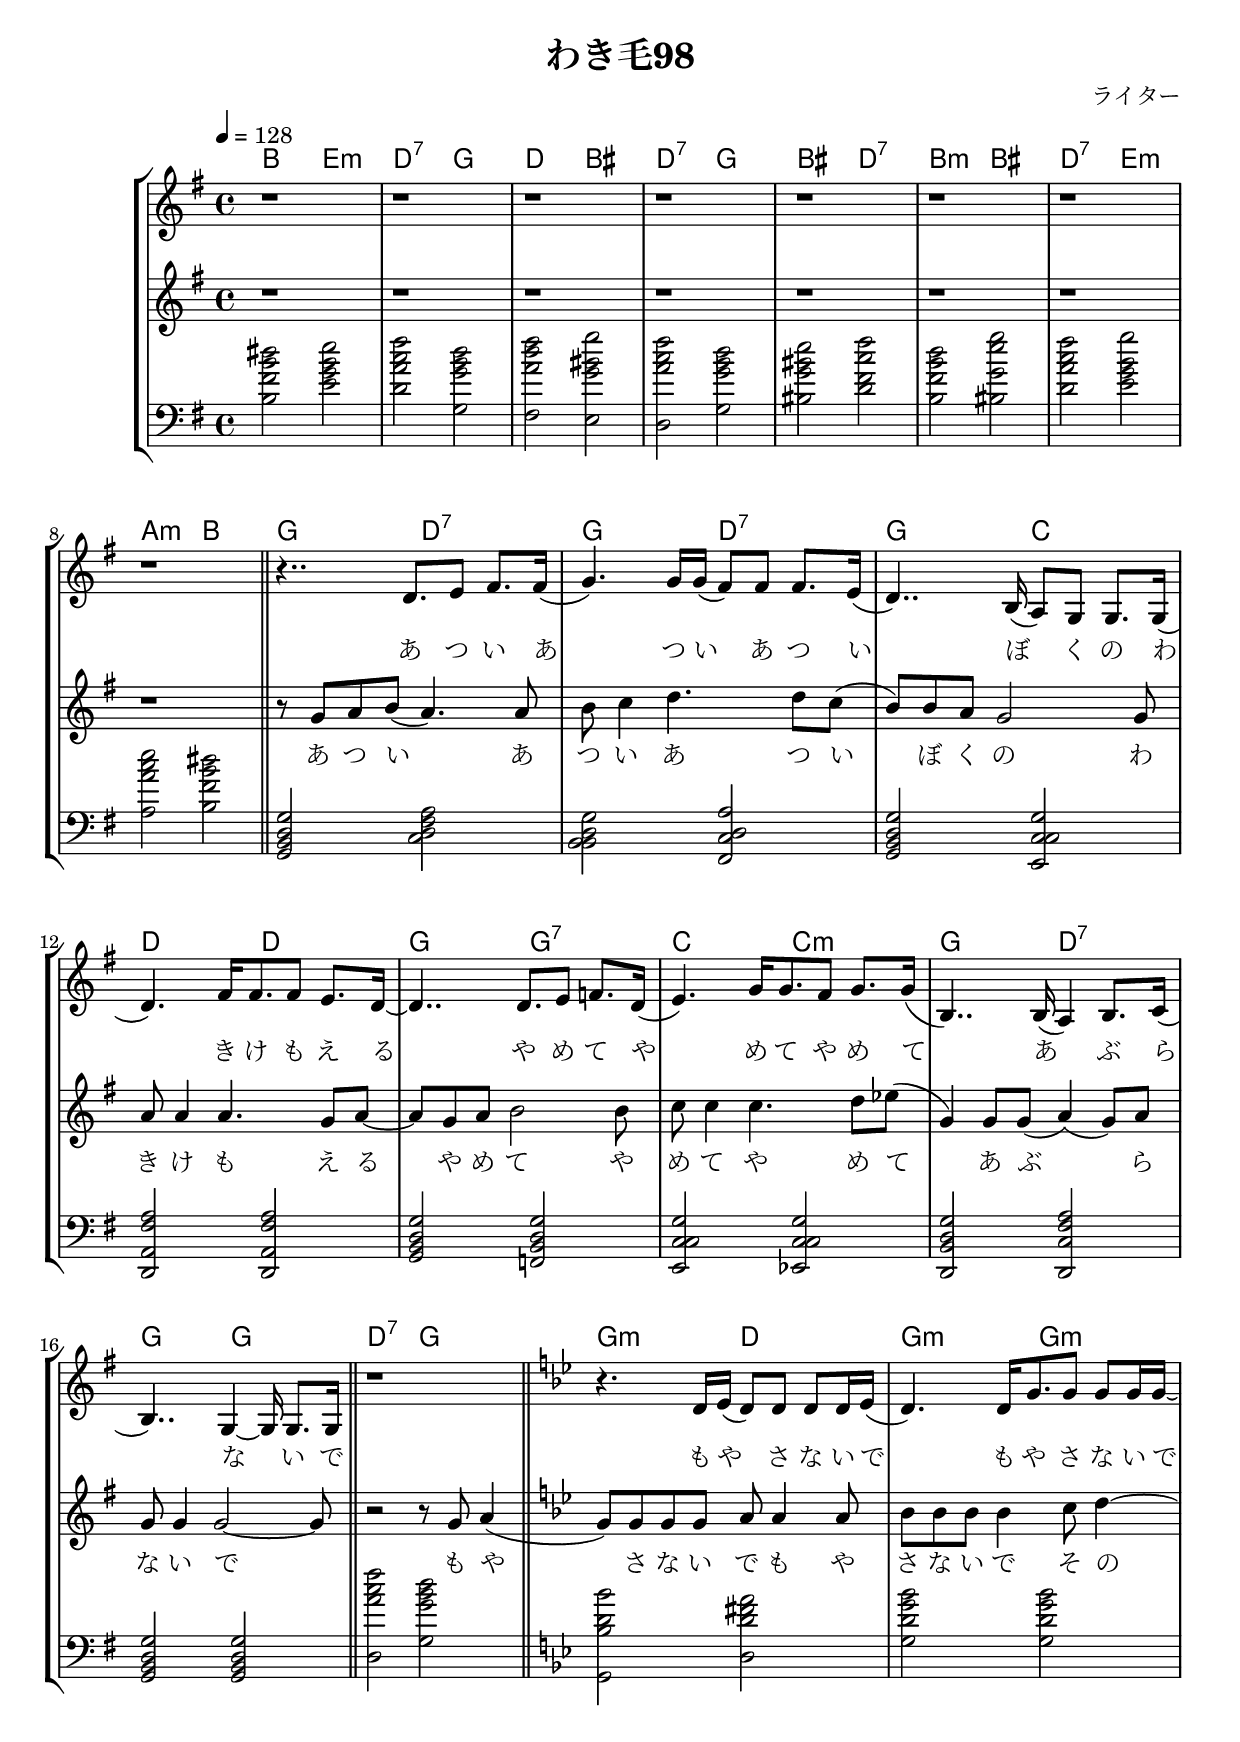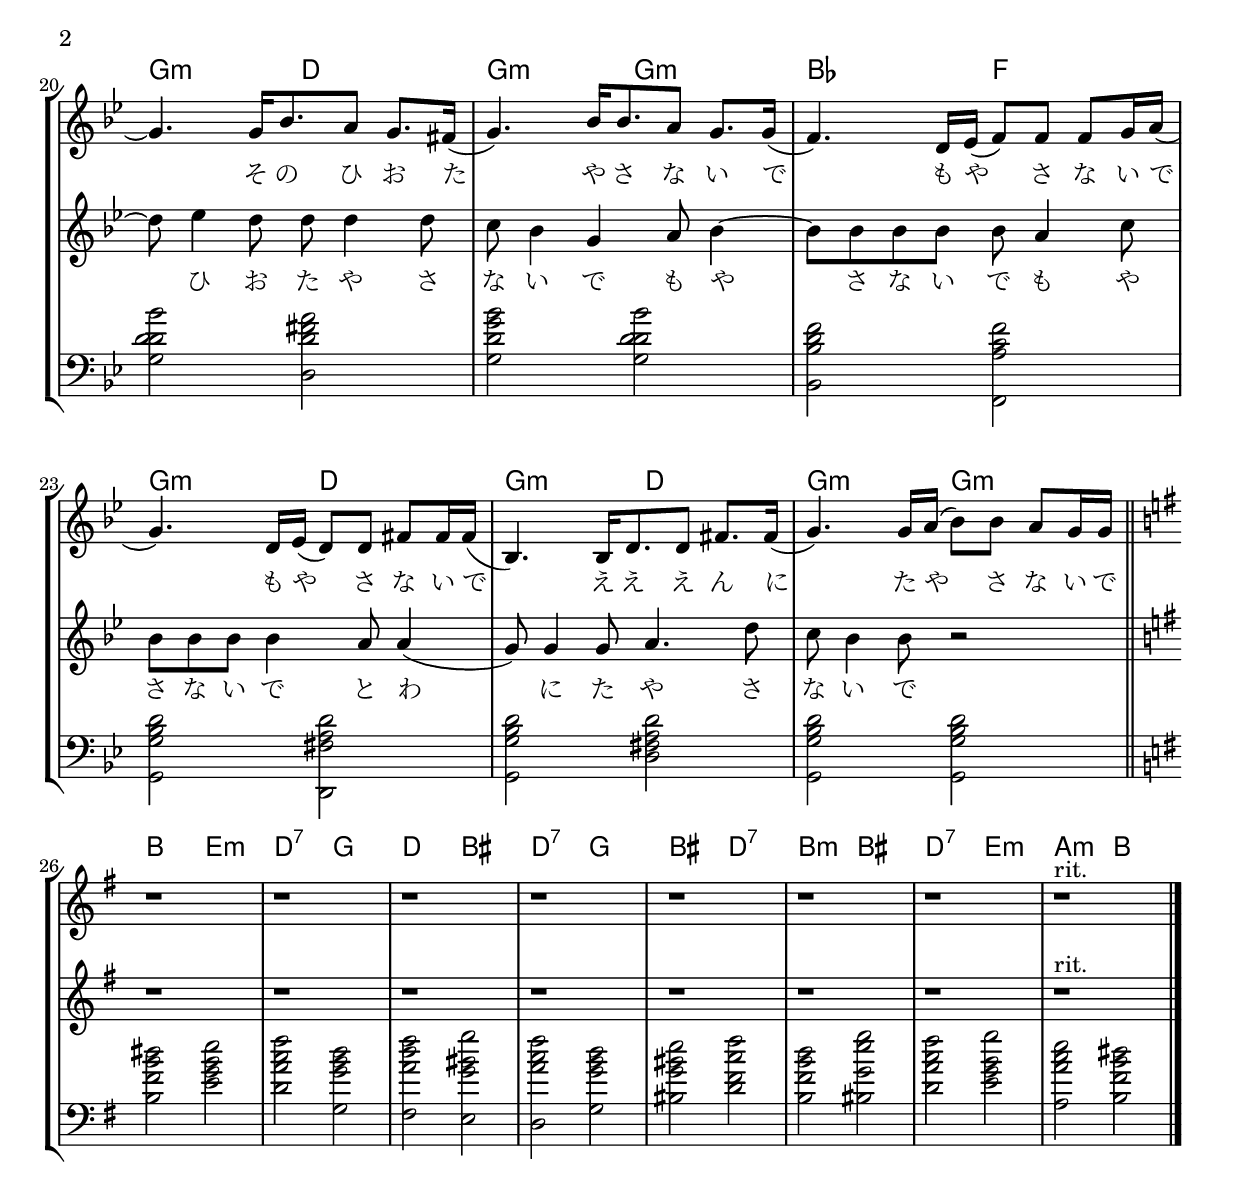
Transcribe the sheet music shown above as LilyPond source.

\version "2.12.1"

\header {
	title = \markup {わき毛98}
	composer = \markup \center-column {ライター}
}

harmony = \chordmode {
	b2 e:m d:7 g d bis d:7 g bis d:7 b:m bis d:7 e:m a:m b 

	g d:7 g d:7 g c d d g g:7 c c:m g d:7 g g 

	d:7 g 

	g:m d g:m g:m g:m d g:m g:m bes f g:m d g:m d g:m g:m 

	b e:m d:7 g d bis d:7 g bis d:7 b:m bis d:7 e:m a:m b 
}

melody = {
	\key g \major
	\tempo 4 = 128
	r1 | r1 | r1 | r1 | r1 | r1 | r1 | r1   
	\set Staff.midiInstrument = #"mmi0.38"
	r4.. d'8.  e'8  fis'8.  fis'16 
	(g'4.)  g'16  g'16  (fis'8)  fis'8  fis'8.  e'16 
	(d'4..)  b16  (a8)  g8  g8.  g16 
	(d'4.)  fis'16  fis'8.  fis'8  e'8.  d'16~ 
	d'4..  d'8.  e'8  f'8.  d'16 
	(e'4.)  g'16  g'8.  fis'8  g'8.  g'16 
	(b4..)  b16  (a4)  b8.  c'16 
	(b4..)  g4~g16  g8.  g16
	r1   
	\set Staff.midiInstrument = #"mmi0.38"
		\key bes \major
r4. d'16  es'16  (d'8)  d'8  d'8  d'16  es'16 
	(d'4.)  d'16  g'8.  g'8  g'8  g'16  g'16~ 
	g'4.  g'16  bes'8.  a'8  g'8.  fis'16 
	(g'4.)  bes'16  bes'8.  a'8  g'8.  g'16 
	(f'4.)  d'16  es'16  (f'8)  f'8  f'8  g'16  a'16 
	(g'4.)  d'16  es'16  (d'8)  d'8  fis'8  fis'16  fis'16 
	(bes4.)  bes16  d'8.  d'8  fis'8.  fis'16 
	(g'4.)  g'16  a'16  (bes'8)  bes'8  a'8  g'16  g'16
	\key g \major
	r1 | r1 | r1 | r1 | r1 | r1 | r1 | r1^"rit." \bar "|."
}

words = \lyricmode {
	
	あ  つ  い  あ  つ  い  あ  つ  い  ぼ  く  の  わ  き  け  も  え  る  や  め  て  や  め  て  や  め  て  あ  ぶ  ら  な  い  で  
	
	も  や  さ  な  い  で  も  や  さ  な  い  で  そ  の  ひ  お  た  や  さ  な  い  で  も  や  さ  な  い  で  も  や  さ  な  い  で  え  え  え  ん  に  た  や  さ  な  い  で  
	
}

secondmelody = {
	\key g \major
	\tempo 4 = 128
	r1 | r1 | r1 | r1 | r1 | r1 | r1 | r1   
	\set Staff.midiInstrument = #"fss0.35"
	r8 g'8  a'8  b'8  (a'4.)  a'8 
	b'8  c''4  d''4.  d''8  c''8 
	(b'8)  b'8  a'8  g'2  g'8 
	a'8  a'4  a'4.  g'8  a'8~ 
	a'8  g'8  a'8  b'2  b'8 
	c''8  c''4  c''4.  d''8  es''8 
	(g'4)  g'8  g'8  (a'4)  (g'8)  a'8 
	g'8  g'4  g'2~g'8
	r2 r8 
	\set Staff.midiInstrument = #"fss0.35"
	g'8  a'4 
	(	\key bes \major
g'8)  g'8  g'8  g'8  a'8  a'4  a'8 
	bes'8  bes'8  bes'8  bes'4  c''8  d''4~ 
	d''8  es''4  d''8  d''8  d''4  d''8 
	c''8  bes'4  g'4  a'8  bes'4~ 
	bes'8  bes'8  bes'8  bes'8  bes'8  a'4  c''8 
	bes'8  bes'8  bes'8  bes'4  a'8  a'4 
	(g'8)  g'4  g'8  a'4.  d''8 
	c''8  bes'4  bes'8  	r2 	\key g \major
	r1 | r1 | r1 | r1 | r1 | r1 | r1 | r1^"rit." \bar "|."
}

secondwords = \lyricmode {
	
	あ  つ  い  あ  つ  い  あ  つ  い  ぼ  く  の  わ  き  け  も  え  る  や  め  て  や  め  て  や  め  て  あ  ぶ  ら  な  い  で  
	
	も  や  さ  な  い  で  も  や  さ  な  い  で  そ  の  ひ  お  た  や  さ  な  い  で  も  や  さ  な  い  で  も  や  さ  な  い  で  と  わ  に  た  や  さ  な  い  で  
	
}

tempochange = {
	\tempo 4 = 128
	r1 | r1 | r1 | r1 | r1 | r1 | r1 | r1 \bar "||"
	\tempo 4 = 128
	r1 | r1 | r1 | r1 | r1 | r1 | r1 | r1 \bar "||"
	\tempo 4 = 128
	r1 \bar "||"
	\tempo 4 = 128
	r1 | r1 | r1 | r1 | r1 | r1 | r1 | r1 \bar "||"
	\tempo 4 = 128
	r1 | r1 | r1 | r1 | r1 | r1 | r1 | \tempo 4 = 96 r2 \tempo 4 = 85 r2 \bar "|."
}

mainacc = {
	\clef bass
	\set Staff.midiInstrument = #"Alto Sax"
	\key g \major
	\tempo 4 = 128
	<b fis' b' dis''>2
	<e' g' b' e''>2
	<d' a' c'' fis''>2
	<g g' b' d''>2
	<fis a' d'' fis''>2
	<e g' bis' g''>2
	<d a' c'' fis''>2
	<g g' b' d''>2
	<bis g' bis' e''>2
	<d' fis' c'' fis''>2
	<b fis' b' d''>2
	<bis g' e'' g''>2
	<d' a' c'' fis''>2
	<e' g' b' g''>2
	<a a' c'' e''>2
	<b fis' b' dis''>2
	\bar "||"

	\set Staff.midiInstrument = #"Alto Sax"
	<g, b, d g>2
	<c d fis a>2
	<b, b, d g>2
	<fis, c d a>2
	<g, b, d g>2
	<e, c c g>2
	<d, a, fis a>2
	<d, a, fis a>2
	<g, b, d g>2
	<f, b, d g>2
	<e, c c g>2
	<es, c c g>2
	<d, b, d g>2
	<d, c fis a>2
	<g, b, d g>2
	<g, b, d g>2
	\bar "||"

	\set Staff.midiInstrument = #"Alto Sax"
	<d a' c'' fis''>2
	<g g' b' d''>2
	\bar "||"

	\set Staff.midiInstrument = #"Distorted Guitar"
	\key bes \major
	<g, d' bes bes'>2
	<d d' fis' a'>2
	<g d' g' bes'>2
	<g d' g' bes'>2
	<g d' d' bes'>2
	<d d' fis' a'>2
	<g d' g' bes'>2
	<g d' d' bes'>2
	<bes, bes d' f'>2
	<f, a c' f'>2
	<g, g bes d'>2
	<d, fis a d'>2
	<g, g bes d'>2
	<d fis a d'>2
	<g, g bes d'>2
	<g, g bes d'>2
	\bar "||"

	\set Staff.midiInstrument = #"Alto Sax"
	\key g \major
	<b fis' b' dis''>2
	<e' g' b' e''>2
	<d' a' c'' fis''>2
	<g g' b' d''>2
	<fis a' d'' fis''>2
	<e g' bis' g''>2
	<d a' c'' fis''>2
	<g g' b' d''>2
	<bis g' bis' e''>2
	<d' fis' c'' fis''>2
	<b fis' b' d''>2
	<bis g' e'' g''>2
	<d' a' c'' fis''>2
	<e' g' b' g''>2
	<a a' c'' e''>2
	<b fis' b' dis''>2
	\bar "|."
}

subacc = {
	\clef bass
	\set Staff.midiInstrument = #"Tinkle Bell"
	\key g \major
	\tempo 4 = 128
	b8 <fis' b' dis''> b <fis' b' dis''>16 <fis' b' dis''>
	e'8 <g' b' e''> e' <g' b' e''>16 <g' b' e''>
	d'8 <a' c'' fis''> d' <a' c'' fis''>16 <a' c'' fis''>
	g8 <g' b' d''> g <g' b' d''>16 <g' b' d''>
	fis8 <a' d'' fis''> fis <a' d'' fis''>16 <a' d'' fis''>
	e8 <g' bis' g''> e <g' bis' g''>16 <g' bis' g''>
	d8 <a' c'' fis''> d <a' c'' fis''>16 <a' c'' fis''>
	g8 <g' b' d''> g <g' b' d''>16 <g' b' d''>
	bis8 <g' bis' e''> bis <g' bis' e''>16 <g' bis' e''>
	d'8 <fis' c'' fis''> d' <fis' c'' fis''>16 <fis' c'' fis''>
	b8 <fis' b' d''> b <fis' b' d''>16 <fis' b' d''>
	bis8 <g' e'' g''> bis <g' e'' g''>16 <g' e'' g''>
	d'8 <a' c'' fis''> d' <a' c'' fis''>16 <a' c'' fis''>
	e'8 <g' b' g''> e' <g' b' g''>16 <g' b' g''>
	a8 <a' c'' e''> a <a' c'' e''>16 <a' c'' e''>
	b8 <fis' b' dis''> b <fis' b' dis''>16 <fis' b' dis''>
	\bar "||"

	\set Staff.midiInstrument = #"Electric Guitar (clean)"
	g,8 <b, d g> g, <b, d g>16 <b, d g>
	c8 <d fis a> c <d fis a>16 <d fis a>
	b,8 <b, d g> b, <b, d g>16 <b, d g>
	fis,8 <c d a> fis, <c d a>16 <c d a>
	g,8 <b, d g> g, <b, d g>16 <b, d g>
	e,8 <c c g> e, <c c g>16 <c c g>
	d,8 <a, fis a> d, <a, fis a>16 <a, fis a>
	d,8 <a, fis a> d, <a, fis a>16 <a, fis a>
	g,8 <b, d g> g, <b, d g>16 <b, d g>
	f,8 <b, d g> f, <b, d g>16 <b, d g>
	e,8 <c c g> e, <c c g>16 <c c g>
	es,8 <c c g> es, <c c g>16 <c c g>
	d,8 <b, d g> d, <b, d g>16 <b, d g>
	d,8 <c fis a> d, <c fis a>16 <c fis a>
	g,8 <b, d g> g, <b, d g>16 <b, d g>
	g,8 <b, d g> g, <b, d g>16 <b, d g>
	\bar "||"

	\set Staff.midiInstrument = #"Tinkle Bell"
	d8 <a' c'' fis''> d <a' c'' fis''>16 <a' c'' fis''>
	g8 <g' b' d''> g <g' b' d''>16 <g' b' d''>
	\bar "||"

	\set Staff.midiInstrument = #"Electric Guitar (clean)"
	\key bes \major
	g,8 d'8 bes8 bes'8
	d8 d'8 fis'8 a'8
	g8 d'8 g'8 bes'8
	g8 d'8 g'8 bes'8
	g8 d'8 d'8 bes'8
	d8 d'8 fis'8 a'8
	g8 d'8 g'8 bes'8
	g8 d'8 d'8 bes'8
	bes,8 bes8 d'8 f'8
	f,8 a8 c'8 f'8
	g,8 g8 bes8 d'8
	d,8 fis8 a8 d'8
	g,8 g8 bes8 d'8
	d8 fis8 a8 d'8
	g,8 g8 bes8 d'8
	g,8 g8 bes8 d'8
	\bar "||"

	\set Staff.midiInstrument = #"Tinkle Bell"
	\key g \major
	b8 <fis' b' dis''> b <fis' b' dis''>16 <fis' b' dis''>
	e'8 <g' b' e''> e' <g' b' e''>16 <g' b' e''>
	d'8 <a' c'' fis''> d' <a' c'' fis''>16 <a' c'' fis''>
	g8 <g' b' d''> g <g' b' d''>16 <g' b' d''>
	fis8 <a' d'' fis''> fis <a' d'' fis''>16 <a' d'' fis''>
	e8 <g' bis' g''> e <g' bis' g''>16 <g' bis' g''>
	d8 <a' c'' fis''> d <a' c'' fis''>16 <a' c'' fis''>
	g8 <g' b' d''> g <g' b' d''>16 <g' b' d''>
	bis8 <g' bis' e''> bis <g' bis' e''>16 <g' bis' e''>
	d'8 <fis' c'' fis''> d' <fis' c'' fis''>16 <fis' c'' fis''>
	b8 <fis' b' d''> b <fis' b' d''>16 <fis' b' d''>
	bis8 <g' e'' g''> bis <g' e'' g''>16 <g' e'' g''>
	d'8 <a' c'' fis''> d' <a' c'' fis''>16 <a' c'' fis''>
	e'8 <g' b' g''> e' <g' b' g''>16 <g' b' g''>
	a8 <a' c'' e''> a <a' c'' e''>16 <a' c'' e''>
	b8 <fis' b' dis''>8 <b fis' b' dis''>4
	\bar "|."
}

percA = {
	\drummode {
	r1  |r2. hho4  |r1  |r2. hho4  |r1  |r2. hho4  |r1  |r2. hho4  \bar "||"
	r1  |r2. hho4  |r1  |r2. hho4  |r1  |r2. hho4  |r1  |r2. hho4  \bar "||"
	r2. hho4  \bar "||"
	r1  |hh4 hh4 hh4 hh4  |r1  |hh4 hh4 hh4 hh4  |r1  |hh4 hh4 hh4 hh4  |r1  |hh4 hh4 hh2  \bar "||"
	r1  |r2. hho4  |r1  |r2. hho4  |r1  |r2. hho4  |r1  |r2. hho4  \bar "|."
	}
}

percB = {
	\drummode {
	r16 hhp16 hhp8 hhp16 hhp8 hhp2 r16  |r16 hhp16 hhp8 hhp16 hhp8 hhp2 r16  |r16 hhp16 hhp8 hhp16 hhp8 hhp2 r16  |r16 hhp16 hhp8 hhp16 hhp8 hhp2 r16  |r16 hhp16 hhp8 hhp16 hhp8 hhp2 r16  |r16 hhp16 hhp8 hhp16 hhp8 hhp2 r16  |r16 hhp16 hhp8 hhp16 hhp8 hhp2 r16  |r16 hhp16 hhp8 hhp16 hhp8 hhp2 hhp16  \bar "||"
	r16 hhp16 hhp8 hhp16 hhp8 hhp2 r16  |r16 hhp16 hhp8 hhp16 hhp8 hhp2 r16  |r16 hhp16 hhp8 hhp16 hhp8 hhp2 r16  |r16 hhp16 hhp8 hhp16 hhp8 hhp2 r16  |r16 hhp16 hhp8 hhp16 hhp8 hhp2 r16  |r16 hhp16 hhp8 hhp16 hhp8 hhp2 r16  |r16 hhp16 hhp8 hhp16 hhp8 hhp2 r16  |r16 hhp16 hhp8 hhp16 hhp8 hhp2 hhp16  \bar "||"
	r16 hhp16 hhp8 hhp16 hhp8 hhp2 hhp16  \bar "||"
	sn4 sn4 sn4 sn4  |r4 sn2 sn8. sn16  |sn4 sn4 sn4 sn4  |r4 sn2 sn8. sn16  |sn4 sn4 sn4 sn4  |r4 sn2 sn8. sn16  |sn4 sn4 sn4 sn4  |r4 sn4 r16 sn16 sn16 sn16 sn16 sn16 sn16 sn16  \bar "||"
	r16 hhp16 hhp8 hhp16 hhp8 hhp2 r16  |r16 hhp16 hhp8 hhp16 hhp8 hhp2 r16  |r16 hhp16 hhp8 hhp16 hhp8 hhp2 r16  |r16 hhp16 hhp8 hhp16 hhp8 hhp2 r16  |r16 hhp16 hhp8 hhp16 hhp8 hhp2 r16  |r16 hhp16 hhp8 hhp16 hhp8 hhp2 r16  |r16 hhp16 hhp8 hhp16 hhp8 hhp2 r16  |r16 hhp16 hhp8 hhp16 hhp8 hhp2 hhp16  \bar "|."
	}
}

percC = {
	\drummode {
	hh8. hh8. hh2 r8  |hh8. hh8. hh2 hh8  |hh8. hh8. hh2 r8  |hh8. hh8. hh2 hh8  |hh8. hh8. hh2 r8  |hh8. hh8. hh2 hh8  |hh8. hh8. hh2 r8  |hh8. hh8. hh4 hh4 hh8  \bar "||"
	hh8. hh8. hh2 r8  |hh8. hh8. hh2 hh8  |hh8. hh8. hh2 r8  |hh8. hh8. hh2 hh8  |hh8. hh8. hh2 r8  |hh8. hh8. hh2 hh8  |hh8. hh8. hh2 r8  |hh8. hh8. hh4 hh4 hh8  \bar "||"
	hh8. hh8. hh4 hh4 hh8  \bar "||"
	bd16 bd16 bd16 bd16 bd16 bd16 bd16 bd16 bd16 bd16 bd16 bd16 bd16 bd16 bd16 bd16  |bd8 bd8 bd8 bd8 bd8 bd8 bd8 bd8  |bd16 bd16 bd16 bd16 bd16 bd16 bd16 bd16 bd16 bd16 bd16 bd16 bd16 bd16 bd16 bd16  |bd8 bd8 bd8 bd8 bd8 bd8 bd8 bd8  |bd16 bd16 bd16 bd16 bd16 bd16 bd16 bd16 bd16 bd16 bd16 bd16 bd16 bd16 bd16 bd16  |bd8 bd8 bd8 bd8 bd8 bd8 bd8 bd8  |bd16 bd16 bd16 bd16 bd16 bd16 bd16 bd16 bd16 bd16 bd16 bd16 bd16 bd16 bd16 bd16  |bd8 bd8 bd8 bd8 bd8 bd8 bd8 bd8  \bar "||"
	hh8. hh8. hh2 r8  |hh8. hh8. hh2 hh8  |hh8. hh8. hh2 r8  |hh8. hh8. hh2 hh8  |hh8. hh8. hh2 r8  |hh8. hh8. hh2 hh8  |hh8. hh8. hh2 r8  |hh8. hh8. hh4 hh4 hh8  \bar "|."
	}
}

percD = {
	\drummode {
	r2 ss2  |r2 ss2  |r2 ss2  |r2 ss2  |r2 ss2  |r2 ss2  |r2 ss2  |r2 ss2  \bar "||"
	r2 ss2  |r2 ss2  |r2 ss2  |r2 ss2  |r2 ss2  |r2 ss2  |r2 ss2  |r2 ss2  \bar "||"
	r2 ss2  \bar "||"
	r1  |r8 hho4 hho4 hho4 hho8  |r1  |r8 hho4 hho4 hho4 hho8  |r1  |r8 hho4 hho4 hho4 hho8  |r1  |r8 hho4 hho2 r8  \bar "||"
	r2 ss2  |r2 ss2  |r2 ss2  |r2 ss2  |r2 ss2  |r2 ss2  |r2 ss2  |r2 ss2  \bar "|."
	}
}

percE = {
	\drummode {
	bd2 r8 bd4 bd8  |bd4. bd4 bd4 bd8  |bd2 r8 bd4 bd8  |bd4. bd4 bd4 bd8  |bd2 r8 bd4 bd8  |bd4. bd4 bd4 bd8  |bd2 r8 bd4 bd8  |bd4. bd4 bd4.  \bar "||"
	bd2 r8 bd4 bd8  |bd4. bd4 bd4 bd8  |bd2 r8 bd4 bd8  |bd4. bd4 bd4 bd8  |bd2 r8 bd4 bd8  |bd4. bd4 bd4 bd8  |bd2 r8 bd4 bd8  |bd4. bd4 bd4.  \bar "||"
	bd4. bd4 bd4.  \bar "||"
	cymc4 cymc4 cymc4 cymc4  |r1 |cymc4 cymc4 cymc4 cymc4  |r1 |cymc4 cymc4 cymc4 cymc4  |r1 |cymc4 cymc4 cymc4 cymc4  |r1 \bar "||"
	bd2 r8 bd4 bd8  |bd4. bd4 bd4 bd8  |bd2 r8 bd4 bd8  |bd4. bd4 bd4 bd8  |bd2 r8 bd4 bd8  |bd4. bd4 bd4 bd8  |bd2 r8 bd4 bd8  |bd4. bd4 bd4.  \bar "|."
	}
}

percF = {
	\drummode {
	r1 | r1 | r1 | r1 | r1 | r1 | r1 | r1 \bar "||"
	r1 | r1 | r1 | r1 | r1 | r1 | r1 | r1 \bar "||"
	r1 \bar "||"
	r8 tommh2 tommh8. tommh16 tommh8  |r1 |r8 tommh2 tommh8. tommh16 tommh8  |r1 |r8 tommh2 tommh8. tommh16 tommh8  |r1 |r8 tommh2 tommh8. tommh16 tommh8  |r1 \bar "||"
	r1 | r1 | r1 | r1 | r1 | r1 | r1 | r1 \bar "|."
	}
}

percG = {
	\drummode {
	r1 | r1 | r1 | r1 | r1 | r1 | r1 | r1 \bar "||"
	r1 | r1 | r1 | r1 | r1 | r1 | r1 | r1 \bar "||"
	r1 \bar "||"
	r4. toml16 toml2 toml16  |r1 |r4. toml16 toml2 toml16  |r1 |r4. toml16 toml2 toml16  |r1 |r4. toml16 toml2 toml16  |r1 \bar "||"
	r1 | r1 | r1 | r1 | r1 | r1 | r1 | r1 \bar "|."
	}
}

\score {
	<<
		\new StaffGroup <<
			\new ChordNames {\harmony}
			\new Voice = "melody" {\melody}
			\new Lyrics \lyricsto "melody" \words
			\new Voice = "secondmelody" {\secondmelody}
			\new Lyrics \lyricsto "secondmelody" \secondwords
			\new Staff = "mainacc" {\mainacc}
		>>
	>>
	\layout { }
}
